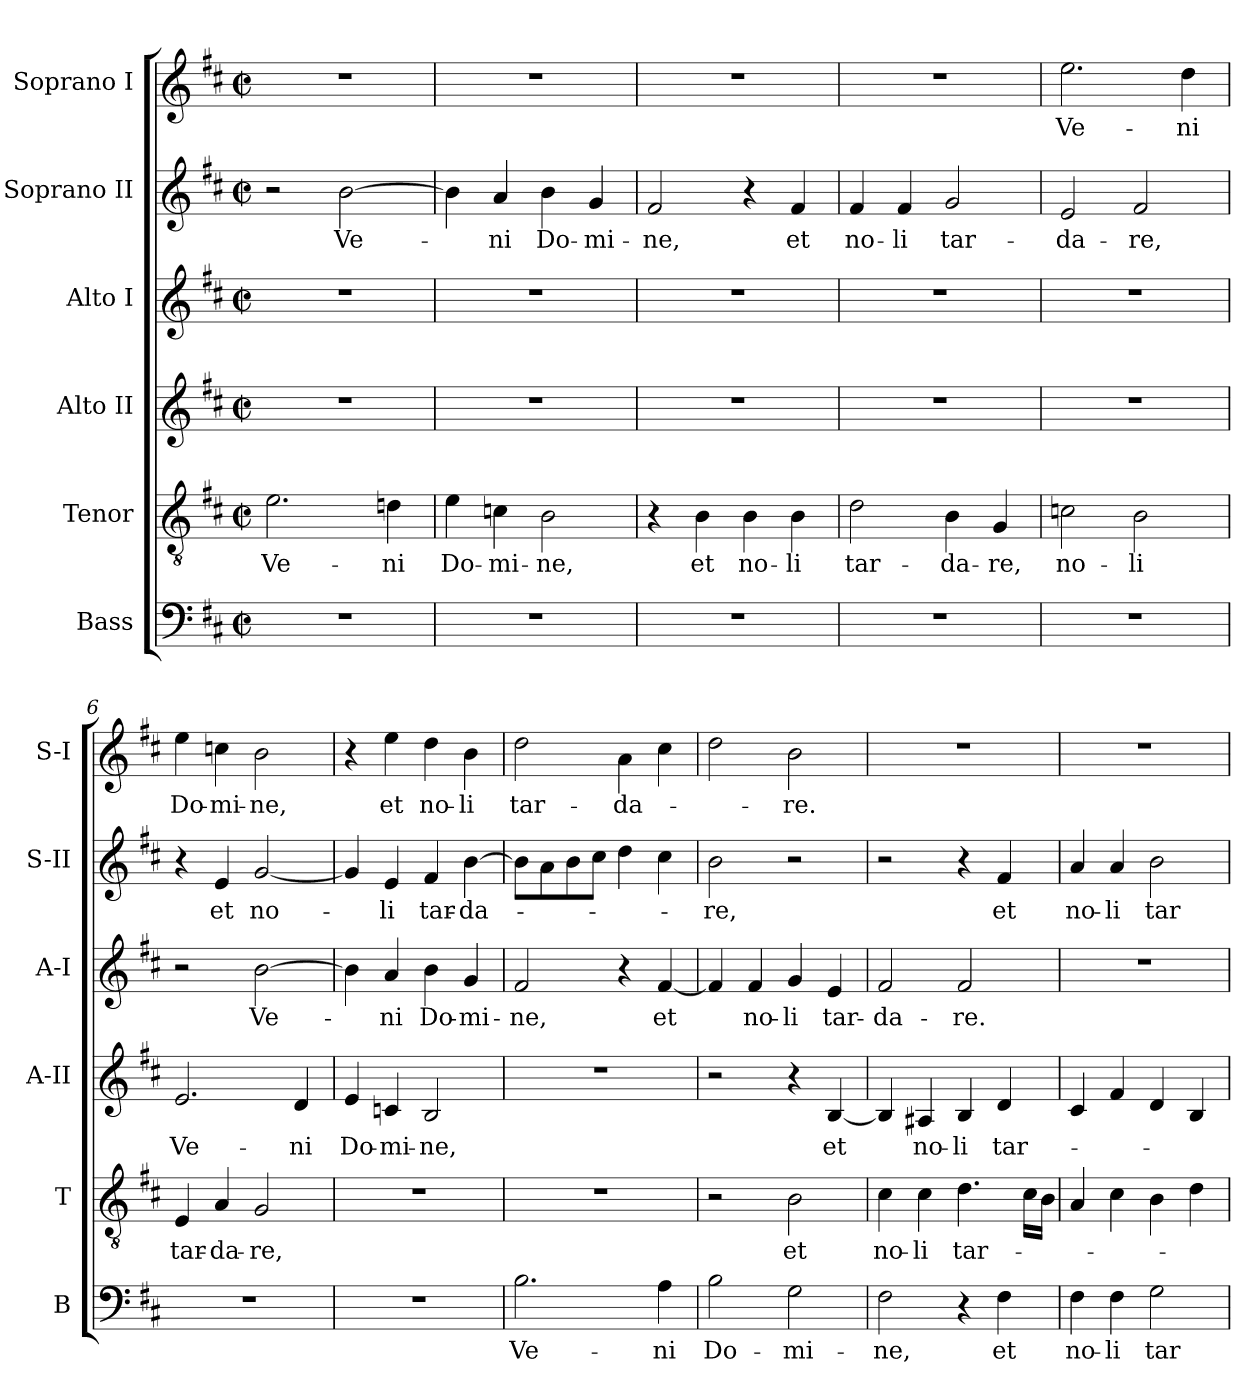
**kern	**text	**kern	**text	**kern	**text	**kern	**text	**kern	**text	**kern	**text
*part6	*part6	*part5	*part5	*part4	*part4	*part3	*part3	*part2	*part2	*part1	*part1
*staff6	*staff6	*staff5	*staff5	*staff4	*staff4	*staff3	*staff3	*staff2	*staff2	*staff1	*staff1
*I"Bass	*	*I"Tenor	*	*I"Alto II	*	*I"Alto I	*	*I"Soprano II	*	*I"Soprano I	*
*I'B	*	*I'T	*	*I'A-II	*	*I'A-I	*	*I'S-II	*	*I'S-I	*
*clefF4	*	*clefGv2	*	*clefG2	*	*clefG2	*	*clefG2	*	*clefG2	*
*k[f#c#]	*	*k[f#c#]	*	*k[f#c#]	*	*k[f#c#]	*	*k[f#c#]	*	*k[f#c#]	*
*D:	*	*D:	*	*D:	*	*D:	*	*D:	*	*D:	*
*M2/2	*	*M2/2	*	*M2/2	*	*M2/2	*	*M2/2	*	*M2/2	*
*met(c|)	*	*met(c|)	*	*met(c|)	*	*met(c|)	*	*met(c|)	*	*met(c|)	*
=1	=1	=1	=1	=1	=1	=1	=1	=1	=1	=1	=1
1r	.	2.e\	Ve-	1r	.	1r	.	2r	.	1r	.
.	.	.	.	.	.	.	.	[>2b\	Ve-	.	.
.	.	4dn\	-ni	.	.	.	.	.	.	.	.
=2	=2	=2	=2	=2	=2	=2	=2	=2	=2	=2	=2
1r	.	4e\	Do-	1r	.	1r	.	4b\]	.	1r	.
.	.	4cn\	-mi-	.	.	.	.	4a/	-ni	.	.
.	.	2B\	-ne,	.	.	.	.	4b\	Do-	.	.
.	.	.	.	.	.	.	.	4g/	-mi-	.	.
=3	=3	=3	=3	=3	=3	=3	=3	=3	=3	=3	=3
1r	.	4r	.	1r	.	1r	.	2f#/	-ne,	1r	.
.	.	4B\	et	.	.	.	.	.	.	.	.
.	.	4B\	no-	.	.	.	.	4r	.	.	.
.	.	4B\	-li	.	.	.	.	4f#/	et	.	.
=4	=4	=4	=4	=4	=4	=4	=4	=4	=4	=4	=4
1r	.	2d\	tar-	1r	.	1r	.	4f#/	no-	1r	.
.	.	.	.	.	.	.	.	4f#/	-li	.	.
.	.	4B\	-da-	.	.	.	.	2g/	tar-	.	.
.	.	4G/	-re,	.	.	.	.	.	.	.	.
=5	=5	=5	=5	=5	=5	=5	=5	=5	=5	=5	=5
1r	.	2cn\	no-	1r	.	1r	.	2e/	-da-	2.ee\	Ve-
.	.	2B\	-li	.	.	.	.	2f#/	-re,	.	.
.	.	.	.	.	.	.	.	.	.	4dd\	-ni
=6	=6	=6	=6	=6	=6	=6	=6	=6	=6	=6	=6
1r	.	4E/	tar-	2.e/	Ve-	2r	.	4r	.	4ee\	Do-
.	.	4A/	-da-	.	.	.	.	4e/	et	4ccn\	-mi-
.	.	2G/	-re,	.	.	[>2b\	Ve-	[<2g/	no-	2b\	-ne,
.	.	.	.	4d/	-ni	.	.	.	.	.	.
!!LO:PB:g=z
=7	=7	=7	=7	=7	=7	=7	=7	=7	=7	=7	=7
1r	.	1r	.	4e/	Do-	4b\]	.	4g/]	.	4r	.
.	.	.	.	4cn/	-mi-	4a/	-ni	4e/	-li	4ee\	et
.	.	.	.	2B/	-ne,	4b\	Do-	4f#/	tar-	4dd\	no-
.	.	.	.	.	.	4g/	-mi-	[>4b\	-da-	4b\	-li
=8	=8	=8	=8	=8	=8	=8	=8	=8	=8	=8	=8
2.B\	Ve-	1r	.	1r	.	2f#/	ne,	8b\L]	.	2dd\	tar-
.	.	.	.	.	.	.	.	8a\	.	.	.
.	.	.	.	.	.	.	.	8b\	.	.	.
.	.	.	.	.	.	.	.	8cc#\J	.	.	.
.	.	.	.	.	.	4r	.	4dd\	.	4a\	-da-
4A\	-ni	.	.	.	.	[<4f#/	et	4cc#\	.	4cc#\	.
=9	=9	=9	=9	=9	=9	=9	=9	=9	=9	=9	=9
2B\	Do-	2r	.	2r	.	4f#/]	.	2b\	-re,	2dd\	.
.	.	.	.	.	.	4f#/	no-	.	.	.	.
2G\	-mi-	2B\	et	4r	.	4g/	-li	2r	.	2b\	-re.
.	.	.	.	[<4B/	et	4e/	tar-	.	.	.	.
=10	=10	=10	=10	=10	=10	=10	=10	=10	=10	=10	=10
2F#\	-ne,	4c#\	no-	4B/]	.	2f#/	-da-	2r	.	1r	.
.	.	4c#\	-li	4A#X/	no-	.	.	.	.	.	.
4r	.	4.d\	tar-	4B/	-li	2f#/	-re.	4r	.	.	.
4F#\	et	.	.	4d/	tar-	.	.	4f#/	et	.	.
.	.	16c#\LL	.	.	.	.	.	.	.	.	.
.	.	16B\JJ	.	.	.	.	.	.	.	.	.
=11	=11	=11	=11	=11	=11	=11	=11	=11	=11	=11	=11
4F#\	no-	4A/	.	4c#/	.	1r	.	4a/	no-	1r	.
4F#\	-li	4c#\	.	4f#/	.	.	.	4a/	-li	.	.
2G\	tar-	4B\	.	4d/	.	.	.	2b\	tar-	.	.
.	.	4d\	.	4B/	.	.	.	.	.	.	.
=	=	=	=	=	=	=	=	=	=	=	=
*-	*-	*-	*-	*-	*-	*-	*-	*-	*-	*-	*-
